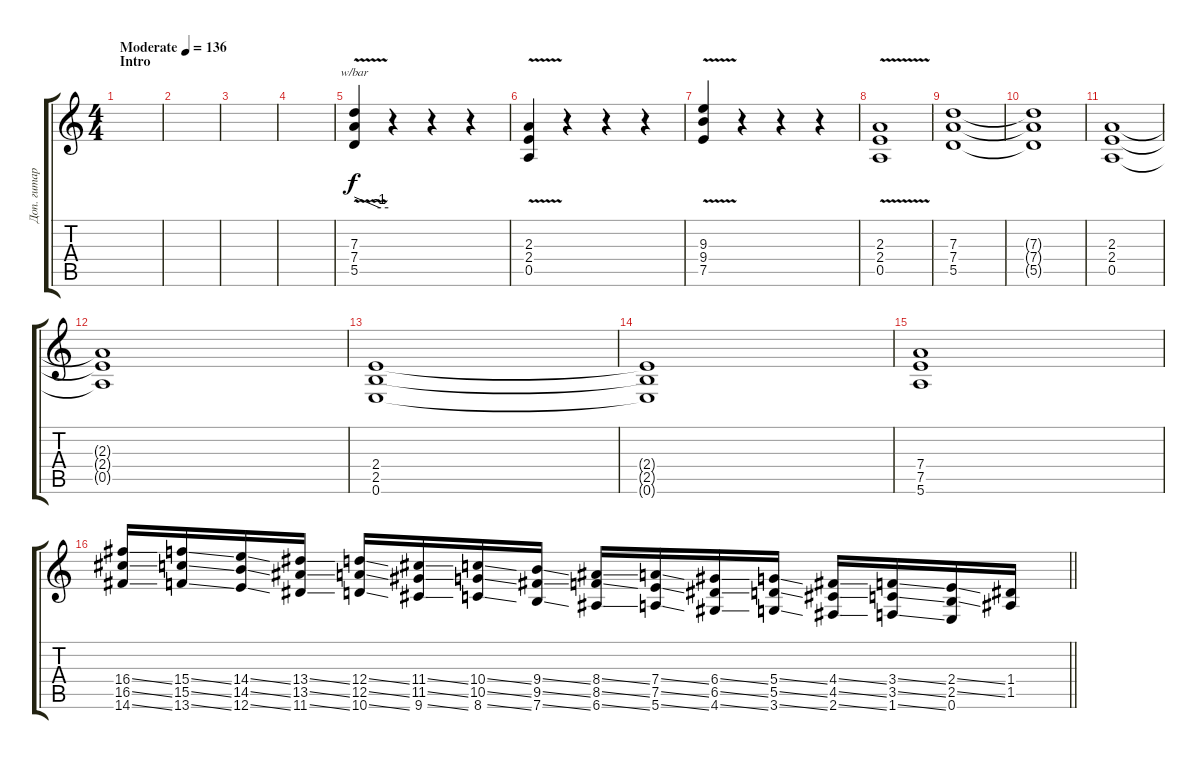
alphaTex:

\track ("Доп. гитара (dist)" "Доп. гитар") {instrument distortionguitar}
\staff {score tabs}
\tuning (E4 B3 G3 D3 A2 E2) {hide}
\ts (4 4)
\section ("" "Intro")
\tempo (136 "Moderate")
\clef g2
\ks c
|
|
|
|
(7.3 7.4 5.5{v}).4{tbe (custom default 0 0 45 -4 60 -4) volume 6} r.4 r.4 r.4 |
(2.3 2.4 0.5{v}).4 r.4 r.4 r.4 |
(9.3 9.4 7.5{v}).4 r.4 r.4 r.4 |
(2.3 2.4 0.5{v}).1 |
(7.3 7.4 5.5).1 |
(7.3{t} 7.4{t} 5.5{t}).1 |
(2.3 2.4 0.5).1 |
(2.3{t} 2.4{t} 0.5{t}).1 |
(2.4 2.5 0.6).1 |
(2.4{t} 2.5{t} 0.6{t}).1 |
(7.4 7.5 5.6).1 |
\barLineRight lightlight
(16.4{ss} 16.5{ss} 14.6{ss}).16{instrument guitarfretnoise} (15.4{ss} 15.5{ss} 13.6{ss}).16 (14.4{ss} 14.5{ss} 12.6{ss}).16 (13.4{ss} 13.5{ss} 11.6{ss}).16 (12.4{ss} 12.5{ss} 10.6{ss}).16 (11.4{ss} 11.5{ss} 9.6{ss}).16 (10.4{ss} 10.5{ss} 8.6{ss}).16 (9.4{ss} 9.5{ss} 7.6{ss}).16 (8.4{ss} 8.5{ss} 6.6{ss}).16 (7.4{ss} 7.5{ss} 5.6{ss}).16 (6.4{ss} 6.5{ss} 4.6{ss}).16 (5.4{ss} 5.5{ss} 3.6{ss}).16 (4.4{ss} 4.5{ss} 2.6{ss}).16 (3.4{ss} 3.5{ss} 1.6{ss}).16 (2.4{ss} 2.5{ss} 0.6).16 (1.4 1.5).16
